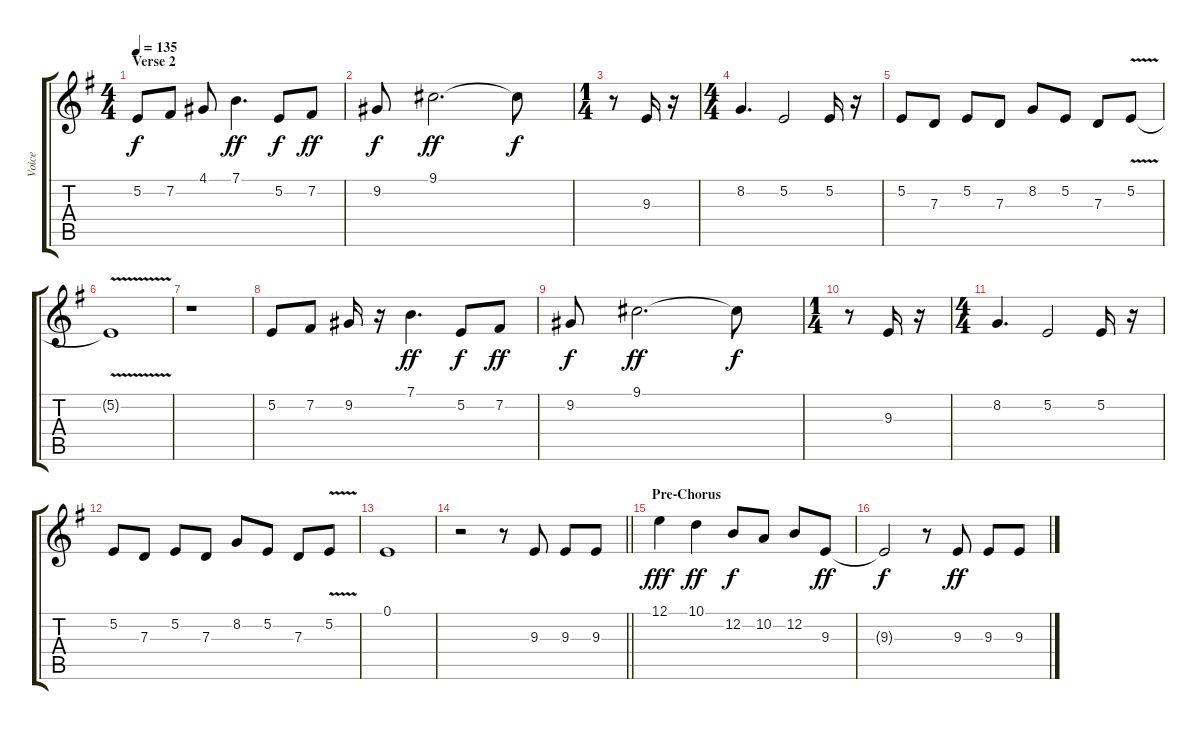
\track ("Voice" "Voice") {instrument flute}
\staff {score tabs}
\tuning (E4 B3 G3 D3 A2 E2) {hide}
\ts (4 4)
\section ("" "Verse 2")
\tempo 135
\clef g2
\ks g
5.2.8{dy f} 7.2.8 4.1.8 7.1.4{d dy ff} 5.2.8{dy f} 7.2.8{dy ff} |
9.2.8{dy f} 9.1.2{d dy ff} 9.1{t}.8{dy f} |
\ts (1 4)
r.8 9.3.16 r.16 |
\ts (4 4)
8.2.4{d} 5.2.2 5.2.16 r.16 |
5.2.8 7.3.8 5.2.8 7.3.8 8.2.8 5.2.8 7.3.8 5.2{v}.8 |
5.2{t}.1 |
r.1 |
5.2.8 7.2.8 9.2.16 r.16 7.1.4{d dy ff} 5.2.8{dy f} 7.2.8{dy ff} |
9.2.8{dy f} 9.1.2{d dy ff} 9.1{t}.8{dy f} |
\ts (1 4)
r.8 9.3.16 r.16 |
\ts (4 4)
8.2.4{d} 5.2.2 5.2.16 r.16 |
5.2.8 7.3.8 5.2.8 7.3.8 8.2.8 5.2.8 7.3.8 5.2{v}.8 |
0.1.1 |
\barLineRight lightlight
r.2 r.8 9.3.8 9.3.8 9.3.8 |
\section ("" "Pre-Chorus")
12.1.4{dy fff} 10.1.4{dy ff} 12.2.8{dy f} 10.2.8 12.2.8 9.3.8{dy ff} |
9.3{t}.2{dy f} r.8 9.3.8{dy ff} 9.3.8 9.3.8
